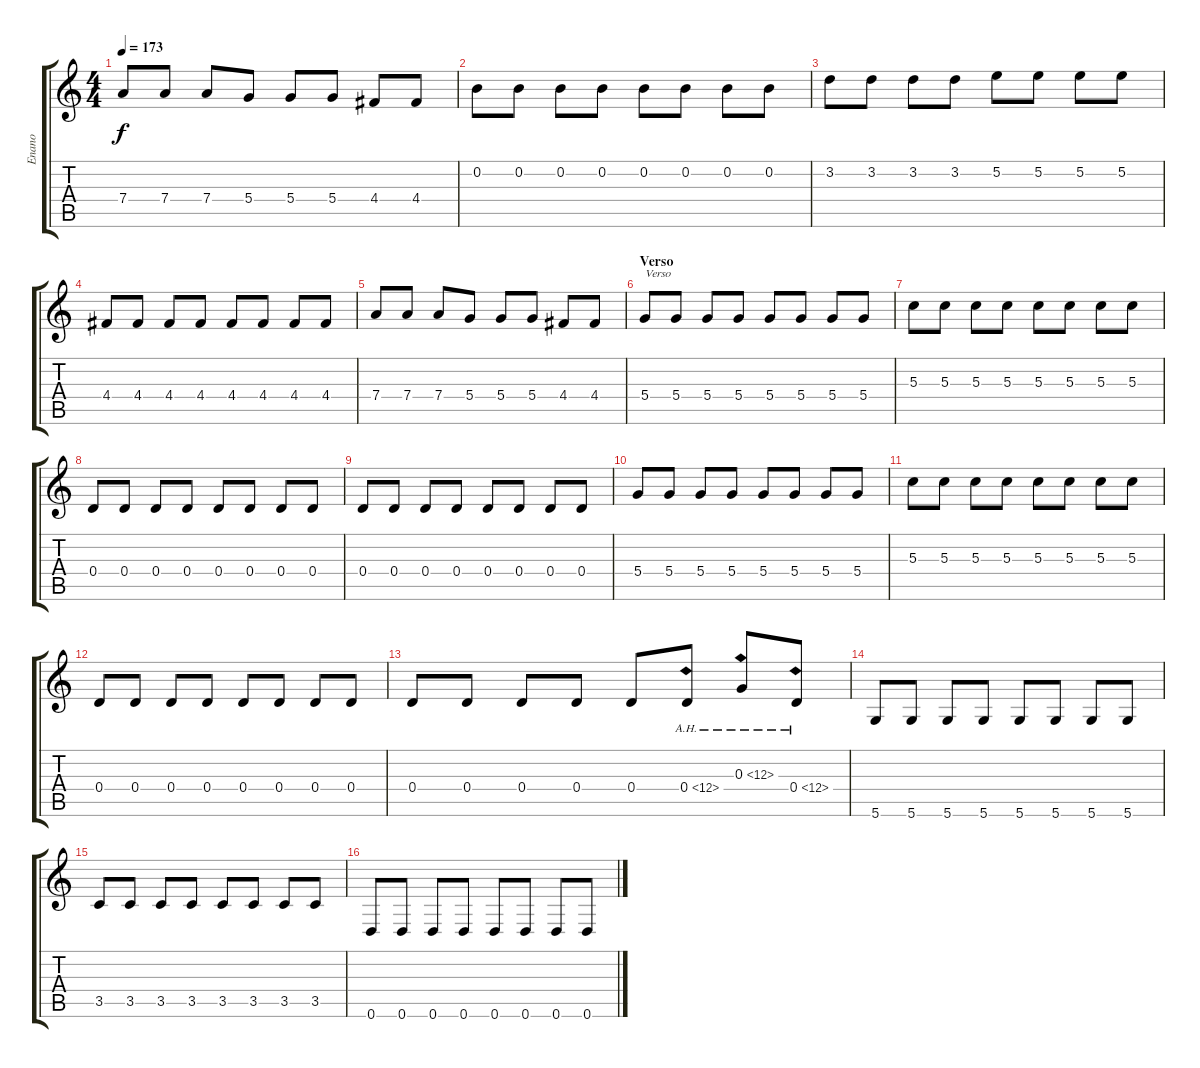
\track ("Enano" "Enano") {instrument distortionguitar}
\staff {score tabs}
\tuning (E4 B3 G3 D3 A2 D2) {hide}
\ts (4 4)
\tempo 173
\clef g2
\ks c
7.4.8{dy f} 7.4.8 7.4.8 5.4.8 5.4.8 5.4.8 4.4.8 4.4.8 |
0.2.8 0.2.8 0.2.8 0.2.8 0.2.8 0.2.8 0.2.8 0.2.8 |
3.2.8 3.2.8 3.2.8 3.2.8 5.2.8 5.2.8 5.2.8 5.2.8 |
4.4.8 4.4.8 4.4.8 4.4.8 4.4.8 4.4.8 4.4.8 4.4.8 |
7.4.8 7.4.8 7.4.8 5.4.8 5.4.8 5.4.8 4.4.8 4.4.8 |
\section ("" "Verso")
5.4.8{txt "Verso"} 5.4.8 5.4.8 5.4.8 5.4.8 5.4.8 5.4.8 5.4.8 |
5.3.8 5.3.8 5.3.8 5.3.8 5.3.8 5.3.8 5.3.8 5.3.8 |
0.4.8 0.4.8 0.4.8 0.4.8 0.4.8 0.4.8 0.4.8 0.4.8 |
0.4.8 0.4.8 0.4.8 0.4.8 0.4.8 0.4.8 0.4.8 0.4.8 |
5.4.8 5.4.8 5.4.8 5.4.8 5.4.8 5.4.8 5.4.8 5.4.8 |
5.3.8 5.3.8 5.3.8 5.3.8 5.3.8 5.3.8 5.3.8 5.3.8 |
0.4.8 0.4.8 0.4.8 0.4.8 0.4.8 0.4.8 0.4.8 0.4.8 |
0.4.8 0.4.8 0.4.8 0.4.8 0.4.8 0.4{ah 12}.8 0.3{ah 12}.8 0.4{ah 12}.8 |
5.6.8 5.6.8 5.6.8 5.6.8 5.6.8 5.6.8 5.6.8 5.6.8 |
3.5.8 3.5.8 3.5.8 3.5.8 3.5.8 3.5.8 3.5.8 3.5.8 |
0.6.8 0.6.8 0.6.8 0.6.8 0.6.8 0.6.8 0.6.8 0.6.8
